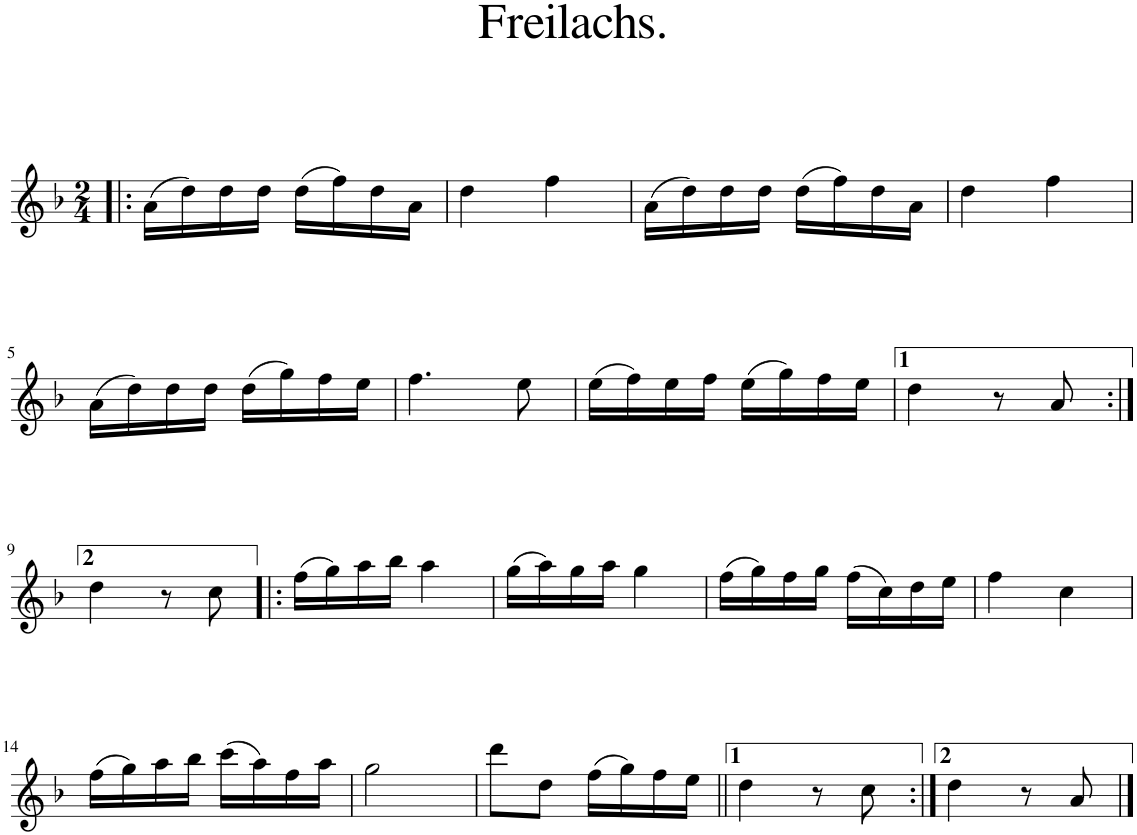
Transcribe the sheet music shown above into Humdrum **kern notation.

**kern
*part1
*staff1
*I"Piano
*I'Pno.
*clefG2
*k[b-]
*d:
*M2/4
=1!|:
(16a\LL
16dd\)
16dd\
16dd\JJ
(16dd\LL
16ff\)
16dd\
16a\JJ
=2
4dd\
4ff\
=3
(16a\LL
16dd\)
16dd\
16dd\JJ
(16dd\LL
16ff\)
16dd\
16a\JJ
=4
4dd\
4ff\
!!LO:LB:g=z
=5
(16a\LL
16dd\)
16dd\
16dd\JJ
(16dd\LL
16gg\)
16ff\
16ee\JJ
=6
4.ff\
8ee\
=7
(16ee\LL
16ff\)
16ee\
16ff\JJ
(16ee\LL
16gg\)
16ff\
16ee\JJ
=8
4dd\
8r
8a/
!!LO:LB:g=z
=9:|!
4dd\
8r
8cc\
=10!|:
(16ff\LL
16gg\)
16aa\
16bb-\JJ
4aa\
=11
(16gg\LL
16aa\)
16gg\
16aa\JJ
4gg\
=12
(16ff\LL
16gg\)
16ff\
16gg\JJ
(16ff\LL
16cc\)
16dd\
16ee\JJ
=13
4ff\
4cc\
!!LO:LB:g=z
=14
(16ff\LL
16gg\)
16aa\
16bb-\JJ
(16ccc\LL
16aa\)
16ff\
16aa\JJ
=15
2gg\
=16
8ddd\L
8dd\J
(16ff\LL
16gg\)
16ff\
16ee\JJ
=17||
4dd\
8r
8cc\
=18:|!
4dd\
8r
8a/
==
*-
